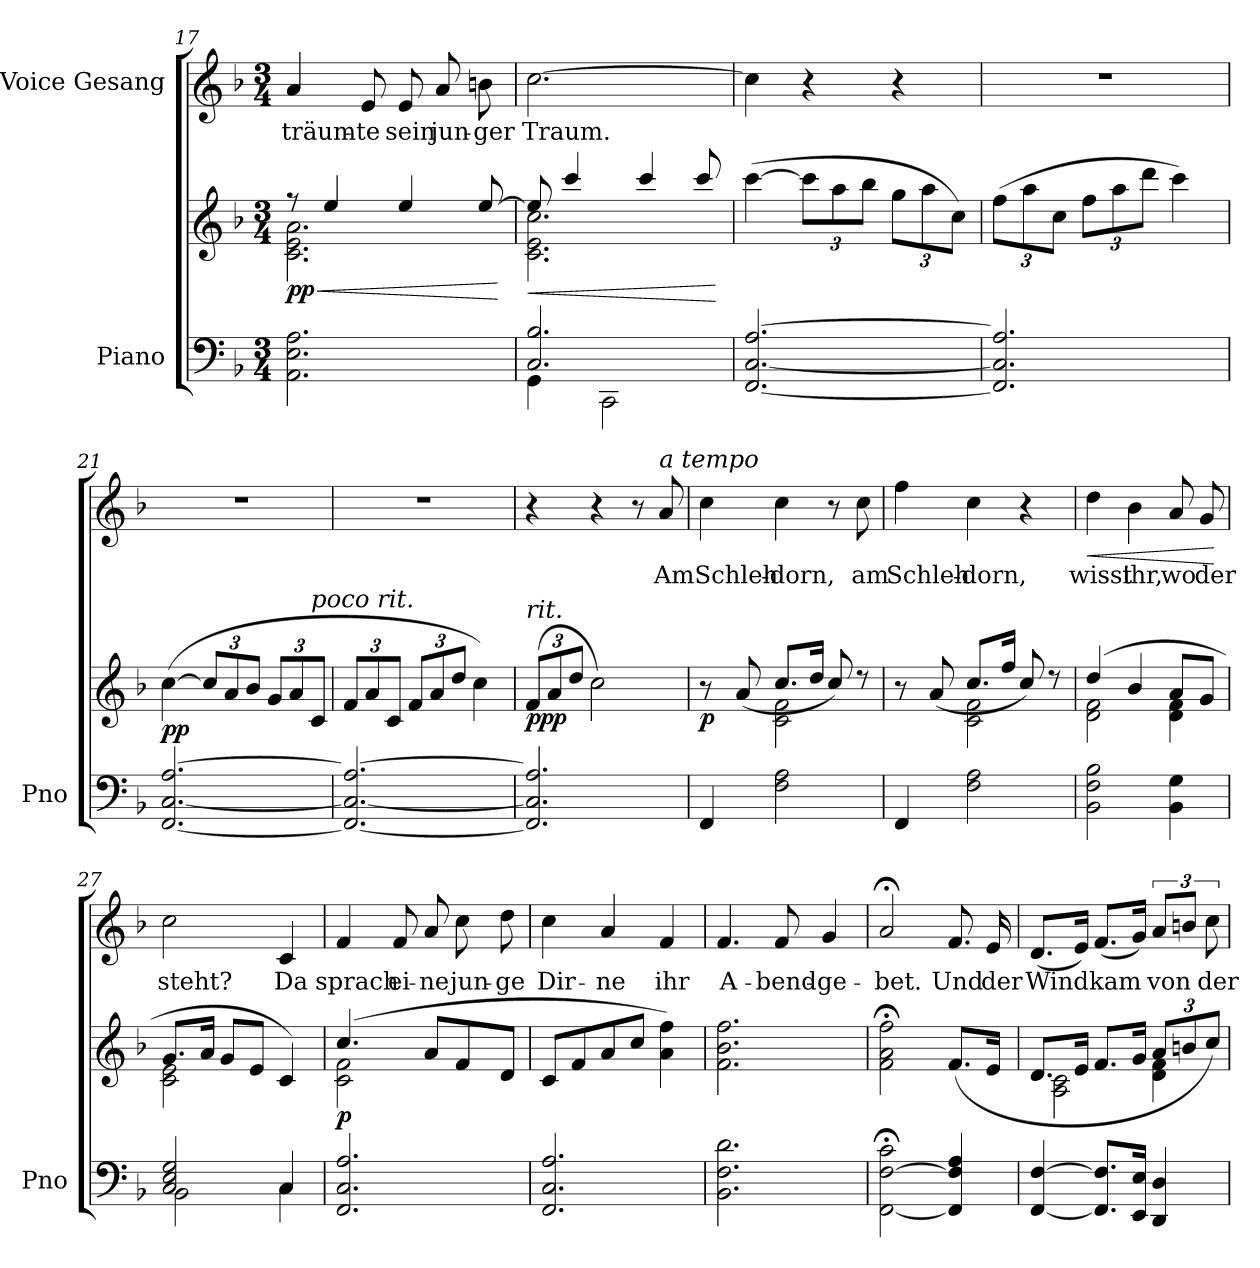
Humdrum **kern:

**kern	**kern	**dynam	**kern	**text	**dynam
*part2	*part2	*part2	*part1	*part1	*part1
*staff3	*staff2	*staff2/3	*staff1	*staff1	*staff1
*I"Piano	*	*	*I"Voice Gesang	*	*
*I'Pno	*	*	*	*	*
*clefF4	*clefG2	*	*clefG2	*	*
*k[b-]	*k[b-]	*	*k[b-]	*	*
*M3/4	*M3/4	*	*M3/4	*	*
=17	=17	=17	=17	=17	=17
!	!	!LO:HP:b	!	!	!
*	*^	*	*	*	*
!	!	!	!LO:DY:n=1:b	!	!	!LO:DY:a
!	!	!	!	!	!	!LO:DY:n=1:a
2.AA\ 2.E\ 2.A\	8r	2.c\ 2.e\ 2.a\	< pp	4a/	träum-	pp other-dynamics
.	4ee/	.	.	.	.	.
.	.	.	.	8e/	-te	.
.	4ee/	.	.	8e/	sein	.
.	.	.	.	8a/	jun-	.
.	[8ee/	.	.	8bn\	-ger	.
*	*v	*v	*	*	*	*
.	.	[	.	.	.
=18	=18	=18	=18	=18	=18
*^	*	*	*	*	*
!	!	!	!LO:HP:b	!	!	!
*	*	*^	*	*	*	*
2.C/ 2.B-/	4GG\	8ee/]	2.c\ 2.e\ 2.cc\	<	[2.cc\	Traum.	.
.	.	4ccc/	.	.	.	.	.
.	2CC\	.	.	.	.	.	.
.	.	4ccc/	.	.	.	.	.
.	.	8ccc/	.	.	.	.	.
*v	*v	*	*	*	*	*	*
*	*v	*v	*	*	*	*
.	.	[	.	.	.
=19	=19	=19	=19	=19	=19
!	!	!LO:DY:b	!	!	!
!	!	!LO:DY:n=1:b	!	!	!
[2.FF/ [2.C/ [2.A/	([4ccc\	mf other-dynamics	4cc\]	.	.
.	12ccc\L]	.	4r	.	.
.	12aa\	.	.	.	.
.	12bb-\J	.	.	.	.
.	12gg\L	.	4r	.	.
.	12aa\	.	.	.	.
.	12cc\J)	.	.	.	.
=20	=20	=20	=20	=20	=20
*	*Xbrackettup	*	*	*	*
2.FF/] 2.C/] 2.A/]	(12ff\L	.	2.r	.	.
.	12aa\	.	.	.	.
.	12cc\J	.	.	.	.
.	12ff\L	.	.	.	.
.	12aa\	.	.	.	.
.	12ddd\J	.	.	.	.
.	4ccc\)	.	.	.	.
=21	=21	=21	=21	=21	=21
!	!	!LO:DY:b	!	!	!
[2.FF/ [2.C/ [2.A/	([4cc\	pp	2.r	.	.
.	12cc/L]	.	.	.	.
.	12a/	.	.	.	.
.	12b-/J	.	.	.	.
.	12g/L	.	.	.	.
.	12a/	.	.	.	.
!	!LO:TX:i:t=poco rit.	!	!	!	!
.	12c/J	.	.	.	.
=22	=22	=22	=22	=22	=22
2.FF/_ 2.C/_ 2.A/_	12f/L	.	2.r	.	.
.	12a/	.	.	.	.
.	12c/J	.	.	.	.
.	12f/L	.	.	.	.
.	12a/	.	.	.	.
.	12dd/J	.	.	.	.
.	4cc\)	.	.	.	.
=23	=23	=23	=23	=23	=23
!	!LO:TX:i:t=rit.	!	!	!	!
!	!	!LO:DY:b	!	!	!
2.FF/] 2.C/] 2.A/]	(12f/L	ppp	4r	.	.
.	12a/	.	.	.	.
.	12dd/J	.	.	.	.
.	2cc\)	.	4r	.	.
.	.	.	8r	.	.
!	!	!	!LO:TX:a:i:t=a tempo	!	!
.	.	.	8a/	Am	.
=24	=24	=24	=24	=24	=24
*	*^	*	*	*	*
!	!	!	!LO:DY:b	!	!	!
4FF/	8r	4ryy	p	4cc\	Schleh-	.
.	(8a/	.	.	.	.	.
2F\ 2A\	8.cc/L	2c\ 2f\	.	4cc\	-dorn,	.
.	16dd/Jk	.	.	.	.	.
.	8cc/)	.	.	8r	.	.
.	8r	.	.	8cc\	am	.
=25	=25	=25	=25	=25	=25	=25
4FF/	8r	4ryy	.	4ff\	Schleh-	.
.	(8a/	.	.	.	.	.
2F\ 2A\	8.cc/L	2c\ 2f\	.	4cc\	-dorn,	.
.	16ff/Jk	.	.	.	.	.
.	8cc/)	.	.	4r	.	.
.	8r	.	.	.	.	.
=26	=26	=26	=26	=26	=26	=26
!	!	!	!	!	!	!LO:HP:b
2BB-\ 2F\ 2B-\	(4dd/	2d\ 2f\	.	4dd\	wisst	<
.	4b-/	.	.	4b-\	ihr,	.
4BB-\ 4G\	8a/L	4d\ 4f\	.	8a/	wo	.
.	8g/J	.	.	8g/	der	.
*	*v	*v	*	*	*	*
.	.	.	.	.	[
=27	=27	=27	=27	=27	=27
*^	*^	*	*	*	*
2C/ 2E/ 2G/	2BB-\	8.g/L	2c\ 2e\	.	2cc\	steht?	.
.	.	16a/Jk	.	.	.	.	.
.	.	8g/L	.	.	.	.	.
.	.	8e/J	.	.	.	.	.
!	!	!	!	!	!	!	!LO:DY:a
!	!	!	!	!	!	!	!LO:DY:n=1:a
4C/	4C\	4c/)	4ryy	.	4c/	Da	p other-dynamics
=28	=28	=28	=28	=28	=28	=28	=28
!	!	!	!	!LO:DY:b	!	!	!
*v	*v	*	*	*	*	*	*
2.FF/ 2.C/ 2.A/	(4.cc/	2c\ 2f\	p	4f/	sprach	.
.	.	.	.	8f/	ei-	.
.	8a/L	.	.	8a/	-ne	.
.	8f/	4ryy	.	8cc\	jun-	.
.	8d/J	.	.	8dd\	-ge	.
*	*v	*v	*	*	*	*
=29	=29	=29	=29	=29	=29
2.FF/ 2.C/ 2.A/	8c/L	.	4cc\	Dir-	.
.	8f/	.	.	.	.
.	8a/	.	4a/	-ne	.
.	8cc/J	.	.	.	.
.	4a\ 4ff\)	.	4f/	ihr	.
=30	=30	=30	=30	=30	=30
2.BB-\ 2.F\ 2.d\	2.f\ 2.b-\ 2.ff\	.	4.f/	A-	.
.	.	.	8f/	-bend-	.
.	.	.	4g/	-ge-	.
=31	=31	=31	=31	=31	=31
[2FF\;< [<2F\;< 2c\;<	2f\;< 2a\;< 2ff\;<	.	2a;</	-bet.	.
4FF/] 4F/] 4A/	(8.f/L	.	8.f/	Und	.
.	16e/Jk	.	16e/	der	.
=32	=32	=32	=32	=32	=32
*	*^	*	*	*	*
[4FF/ [4F/	8.d/L	2A\ 2c\	.	(8.d/L	Wind	.
.	16e/Jk	.	.	16e/Jk)	.	.
8.FF/] 8.F/]L	8.f/L	.	.	(8.f/L	kam	.
16EE/ 16E/Jk	16g/Jk	.	.	16g/Jk)	.	.
4DD/ 4D/	12a/L	4d\ 4f\	.	12a/L	von	.
.	12bn/	.	.	12bn/J	.	.
.	12cc/J)	.	.	12cc\	der	.
*	*v	*v	*	*	*	*
=	=	=	=	=	=
*-	*-	*-	*-	*-	*-
